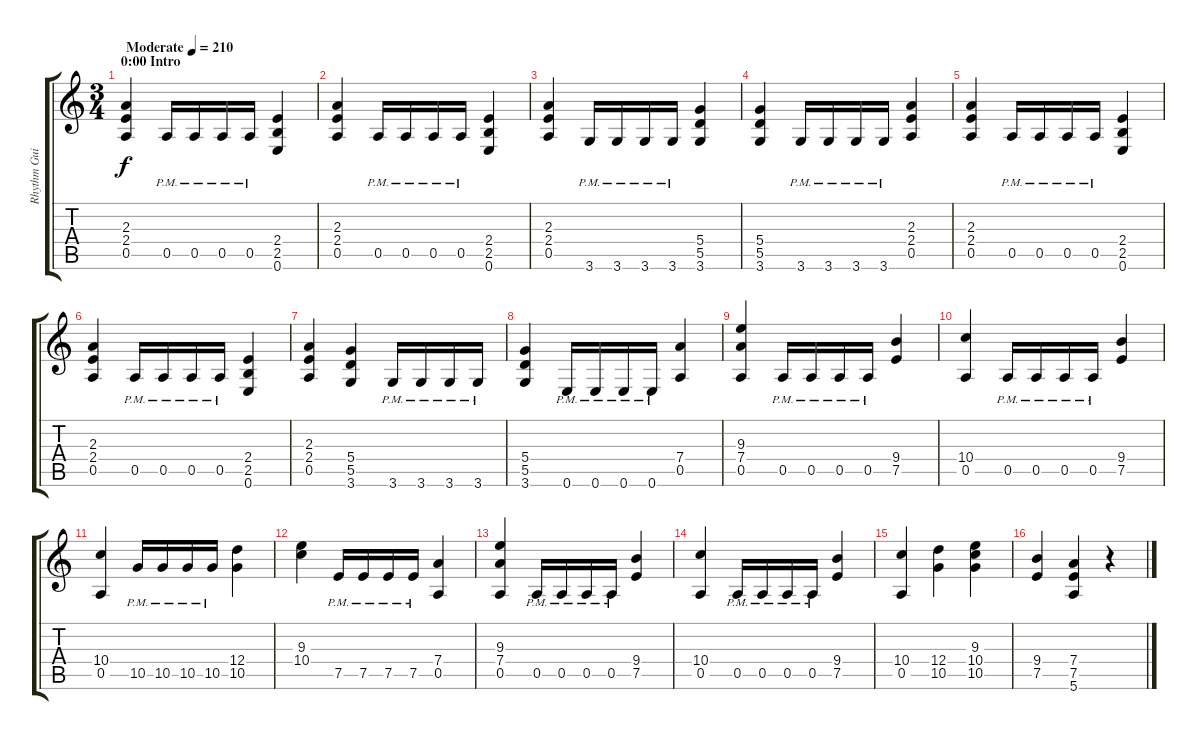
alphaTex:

\track ("Rhythm Guitar Left" "Rhythm Gui") {instrument distortionguitar}
\staff {score tabs}
\tuning (E4 B3 G3 D3 A2 E2) {hide}
\ts (3 4)
\section ("" "0:00 Intro")
\tempo (210 "Moderate")
\clef g2
\ks c
(2.3 2.4 0.5).4{dy f instrument distortionguitar} 0.5{pm}.16 0.5{pm}.16 0.5{pm}.16 0.5{pm}.16 (2.4 2.5 0.6).4 |
(2.3 2.4 0.5).4 0.5{pm}.16 0.5{pm}.16 0.5{pm}.16 0.5{pm}.16 (2.4 2.5 0.6).4 |
(2.3 2.4 0.5).4 3.6{pm}.16 3.6{pm}.16 3.6{pm}.16 3.6{pm}.16 (5.4 5.5 3.6).4 |
(5.4 5.5 3.6).4 3.6{pm}.16 3.6{pm}.16 3.6{pm}.16 3.6{pm}.16 (2.3 2.4 0.5).4 |
(2.3 2.4 0.5).4 0.5{pm}.16 0.5{pm}.16 0.5{pm}.16 0.5{pm}.16 (2.4 2.5 0.6).4 |
(2.3 2.4 0.5).4 0.5{pm}.16 0.5{pm}.16 0.5{pm}.16 0.5{pm}.16 (2.4 2.5 0.6).4 |
(2.3 2.4 0.5).4 (5.4 5.5 3.6).4 3.6{pm}.16 3.6{pm}.16 3.6{pm}.16 3.6{pm}.16 |
(5.4 5.5 3.6).4 0.6{pm}.16 0.6{pm}.16 0.6{pm}.16 0.6{pm}.16 (7.4 0.5).4 |
(9.3 7.4 0.5).4 0.5{pm}.16 0.5{pm}.16 0.5{pm}.16 0.5{pm}.16 (9.4 7.5).4 |
(10.4 0.5).4 0.5{pm}.16 0.5{pm}.16 0.5{pm}.16 0.5{pm}.16 (9.4 7.5).4 |
(10.4 0.5).4 10.5{pm}.16 10.5{pm}.16 10.5{pm}.16 10.5{pm}.16 (12.4 10.5).4 |
(9.3 10.4).4 7.5{pm}.16 7.5{pm}.16 7.5{pm}.16 7.5{pm}.16 (7.4 0.5).4 |
(9.3 7.4 0.5).4 0.5{pm}.16 0.5{pm}.16 0.5{pm}.16 0.5{pm}.16 (9.4 7.5).4 |
(10.4 0.5).4 0.5{pm}.16 0.5{pm}.16 0.5{pm}.16 0.5{pm}.16 (9.4 7.5).4 |
(10.4 0.5).4 (12.4 10.5).4 (9.3 10.4 10.5).4 |
(9.4 7.5).4 (7.4 7.5 5.6).4 r.4
